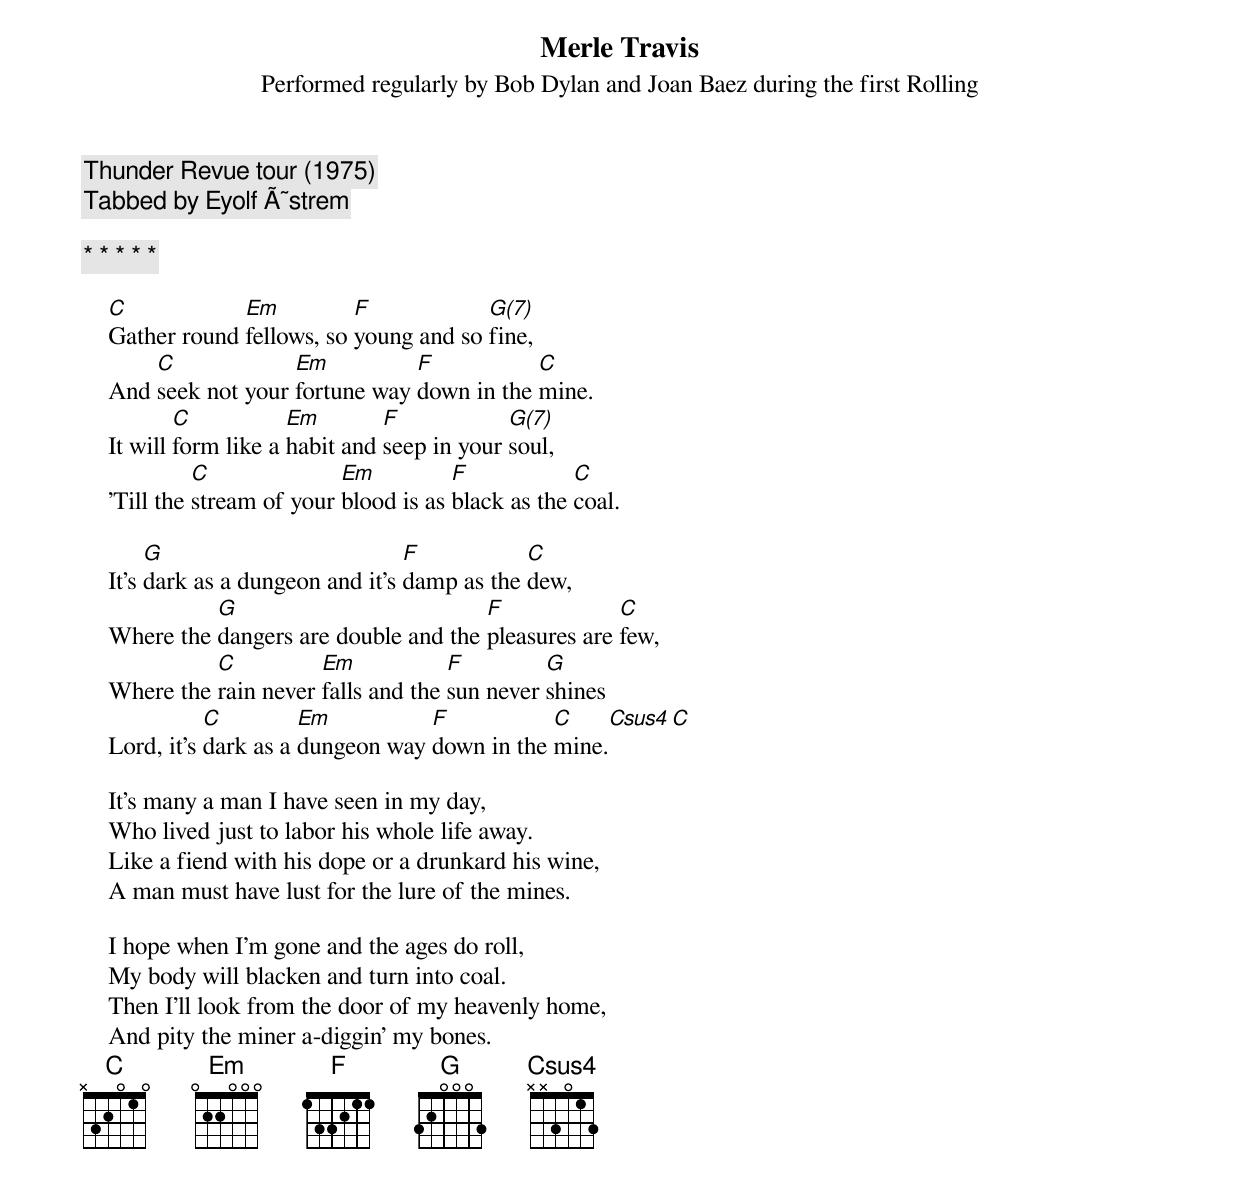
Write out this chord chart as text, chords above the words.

Merle Travis
Performed regularly by Bob Dylan and Joan Baez during the first Rolling
Thunder Revue tour (1975)
Tabbed by Eyolf Ã˜strem

* * * * *

    C            Em          F            G(7)
    Gather round fellows, so young and so fine,
        C             Em          F           C
    And seek not your fortune way down in the mine.
            C           Em        F            G(7)
    It will form like a habit and seep in your soul,
              C              Em          F            C
    'Till the stream of your blood is as black as the coal.

         G                          F           C
    It's dark as a dungeon and it's damp as the dew,
              G                          F             C
    Where the dangers are double and the pleasures are few,
              C          Em            F         G
    Where the rain never falls and the sun never shines
               C         Em          F           C      Csus4 C
    Lord, it's dark as a dungeon way down in the mine.

    It's many a man I have seen in my day,
    Who lived just to labor his whole life away.
    Like a fiend with his dope or a drunkard his wine,
    A man must have lust for the lure of the mines.

    I hope when I'm gone and the ages do roll,
    My body will blacken and turn into coal.
    Then I'll look from the door of my heavenly home,
    And pity the miner a-diggin' my bones.
